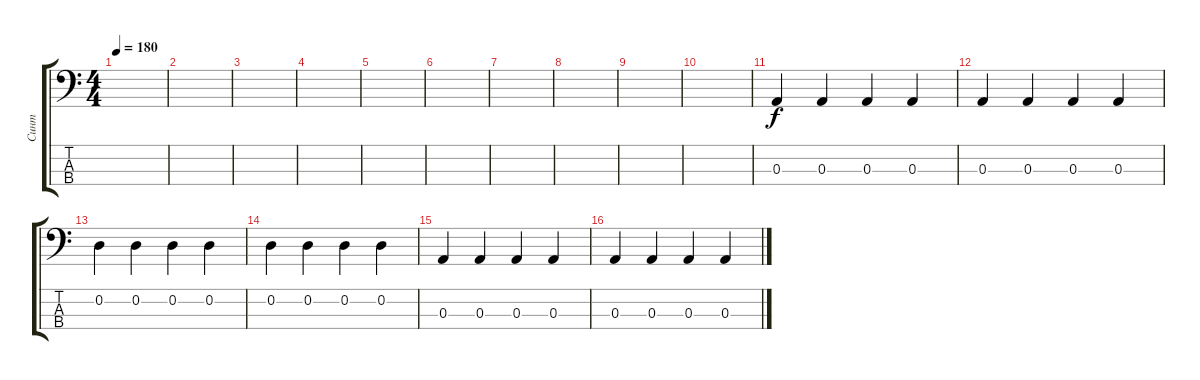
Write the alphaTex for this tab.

\track ("Синт" "Синт") {instrument electricbassfinger}
\staff {score tabs}
\tuning (G2 D2 A1 E1) {hide}
\ts (4 4)
\tempo 180
\clef f4
\ks c
|
|
|
|
|
|
|
|
|
|
0.3.4 0.3.4 0.3.4 0.3.4 |
0.3.4 0.3.4 0.3.4 0.3.4 |
0.2.4 0.2.4 0.2.4 0.2.4 |
0.2.4 0.2.4 0.2.4 0.2.4 |
0.3.4 0.3.4 0.3.4 0.3.4 |
0.3.4 0.3.4 0.3.4 0.3.4
